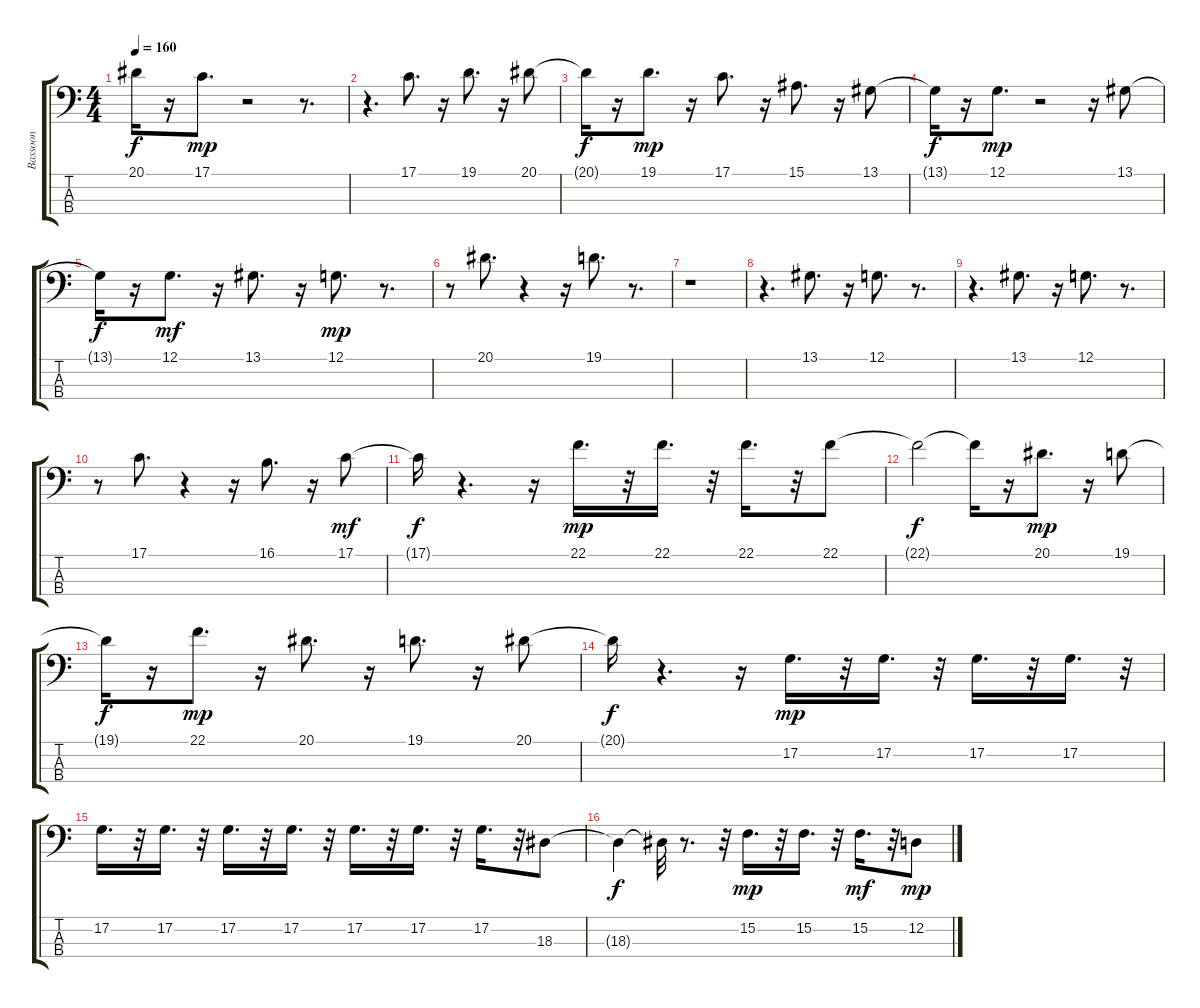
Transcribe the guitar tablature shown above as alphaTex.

\track ("Bassoon" "Bassoon") {instrument bassoon}
\staff {score tabs}
\tuning (G2 D2 A1 E1) {hide}
\ts (4 4)
\tempo 160
\clef f4
\ks c
20.1{t}.16{dy f} r.16 17.1.8{d dy mp} r.2 r.8{d} |
r.4{d} 17.1.8{d} r.16 19.1.8{d} r.16 20.1.8 |
20.1{t}.16{dy f} r.16 19.1.8{d dy mp} r.16 17.1.8{d} r.16 15.1.8{d} r.16 13.1.8 |
13.1{t}.16{dy f} r.16 12.1.8{d dy mp} r.2 r.16 13.1.8 |
13.1{t}.16{dy f} r.16 12.1.8{d dy mf} r.16 13.1.8{d} r.16 12.1.8{d dy mp} r.8{d} |
r.8 20.1.8{d} r.4 r.16 19.1.8{d} r.8{d} |
r.1 |
r.4{d} 13.1.8{d} r.16 12.1.8{d} r.8{d} |
r.4{d} 13.1.8{d} r.16 12.1.8{d} r.8{d} |
r.8 17.1.8{d} r.4 r.16 16.1.8{d} r.16 17.1.8{dy mf} |
17.1{t}.16{dy f} r.4{d} r.16 22.1.16{d dy mp} r.32 22.1.16{d} r.32 22.1.16{d} r.32 22.1.8 |
22.1{t}.2{dy f} 22.1{t}.16 r.16 20.1.8{d dy mp} r.16 19.1.8 |
19.1{t}.16{dy f} r.16 22.1.8{d dy mp} r.16 20.1.8{d} r.16 19.1.8{d} r.16 20.1.8 |
20.1{t}.16{dy f} r.4{d} r.16 17.2.16{d dy mp} r.32 17.2.16{d} r.32 17.2.16{d} r.32 17.2.16{d} r.32 |
17.2.16{d} r.32 17.2.16{d} r.32 17.2.16{d} r.32 17.2.16{d} r.32 17.2.16{d} r.32 17.2.16{d} r.32 17.2.16{d} r.32 18.3.8 |
18.3{t}.4{dy f} 18.3{t}.32 r.8{d} r.32 15.2.16{d dy mp} r.32 15.2.16{d} r.32 15.2.16{d dy mf} r.32 12.2.8{dy mp}
